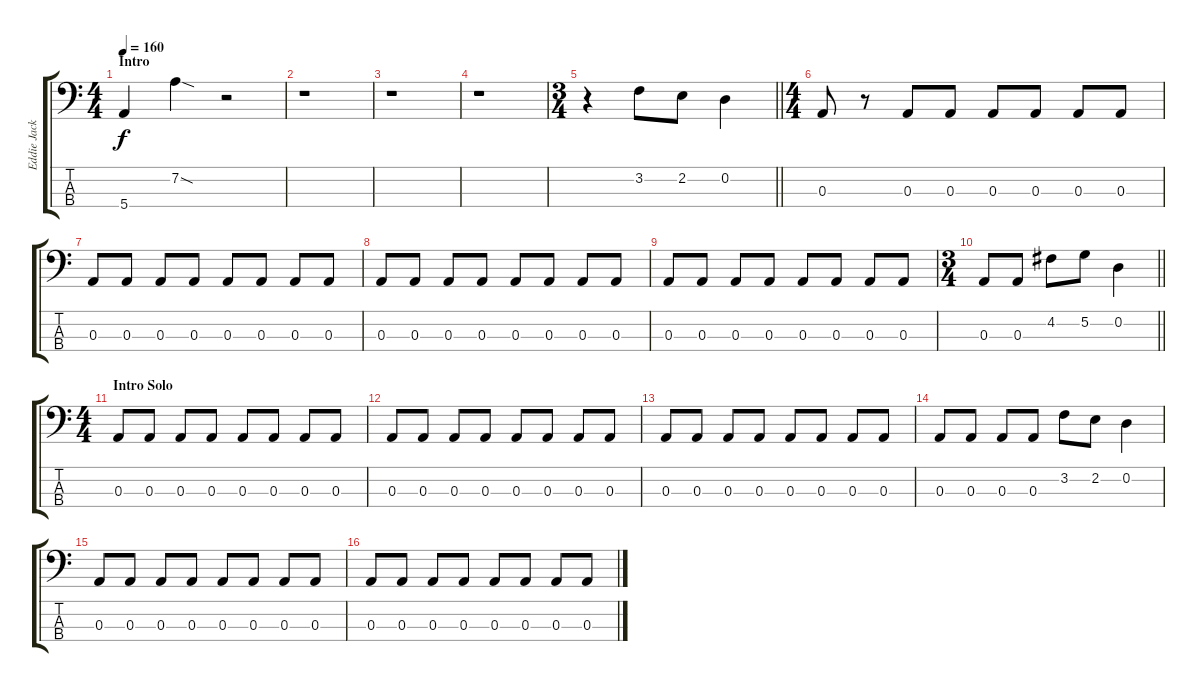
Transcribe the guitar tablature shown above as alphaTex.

\track ("Eddie Jackson" "Eddie Jack") {instrument electricbassfinger}
\staff {score tabs}
\tuning (G2 D2 A1 E1) {hide}
\ts (4 4)
\section ("" "Intro")
\tempo 160
\clef f4
\ks c
5.4.4{dy f instrument electricbassfinger} 7.2{sod}.4 r.2 |
r.1 |
r.1 |
r.1 |
\ts (3 4)
\barLineRight lightlight
r.4 3.2.8 2.2.8 0.2.4 |
\ts (4 4)
0.3.8 r.8 0.3.8 0.3.8 0.3.8 0.3.8 0.3.8 0.3.8 |
0.3.8 0.3.8 0.3.8 0.3.8 0.3.8 0.3.8 0.3.8 0.3.8 |
0.3.8 0.3.8 0.3.8 0.3.8 0.3.8 0.3.8 0.3.8 0.3.8 |
0.3.8 0.3.8 0.3.8 0.3.8 0.3.8 0.3.8 0.3.8 0.3.8 |
\ts (3 4)
\barLineRight lightlight
0.3.8 0.3.8 4.2.8 5.2.8 0.2.4 |
\ts (4 4)
\section ("" "Intro Solo")
0.3.8 0.3.8 0.3.8 0.3.8 0.3.8 0.3.8 0.3.8 0.3.8 |
0.3.8 0.3.8 0.3.8 0.3.8 0.3.8 0.3.8 0.3.8 0.3.8 |
0.3.8 0.3.8 0.3.8 0.3.8 0.3.8 0.3.8 0.3.8 0.3.8 |
0.3.8 0.3.8 0.3.8 0.3.8 3.2.8 2.2.8 0.2.4 |
0.3.8 0.3.8 0.3.8 0.3.8 0.3.8 0.3.8 0.3.8 0.3.8 |
0.3.8 0.3.8 0.3.8 0.3.8 0.3.8 0.3.8 0.3.8 0.3.8
